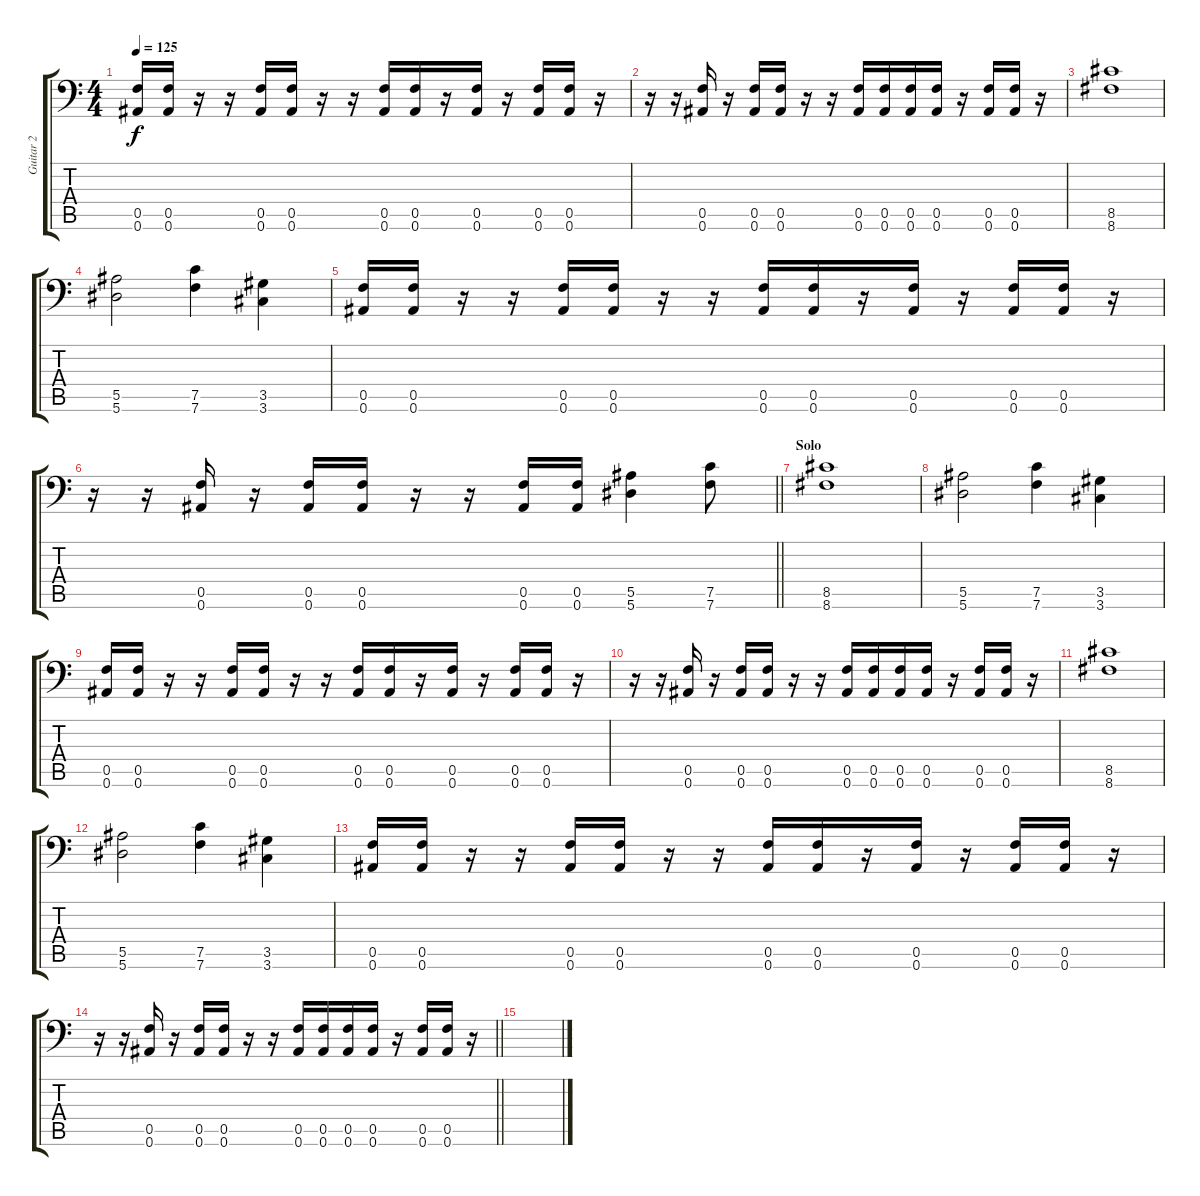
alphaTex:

\track ("Guitar 2" "Guitar 2") {instrument distortionguitar}
\staff {score tabs}
\tuning (C4 G3 Eb3 Bb2 F2 Bb1) {hide}
\ts (4 4)
\tempo 125
\clef f4
\ks c
(0.5 0.6).16{dy f} (0.5 0.6).16 r.16 r.16 (0.5 0.6).16 (0.5 0.6).16 r.16 r.16 (0.5 0.6).16 (0.5 0.6).16 r.16 (0.5 0.6).16 r.16 (0.5 0.6).16 (0.5 0.6).16 r.16 |
r.16 r.16 (0.5 0.6).16 r.16 (0.5 0.6).16 (0.5 0.6).16 r.16 r.16 (0.5 0.6).16 (0.5 0.6).16 (0.5 0.6).16 (0.5 0.6).16 r.16 (0.5 0.6).16 (0.5 0.6).16 r.16 |
(8.5 8.6).1 |
(5.5 5.6).2 (7.5 7.6).4 (3.5 3.6).4 |
(0.5 0.6).16 (0.5 0.6).16 r.16 r.16 (0.5 0.6).16 (0.5 0.6).16 r.16 r.16 (0.5 0.6).16 (0.5 0.6).16 r.16 (0.5 0.6).16 r.16 (0.5 0.6).16 (0.5 0.6).16 r.16 |
\barLineRight lightlight
r.16 r.16 (0.5 0.6).16 r.16 (0.5 0.6).16 (0.5 0.6).16 r.16 r.16 (0.5 0.6).16 (0.5 0.6).16 (5.5 5.6).4 (7.5 7.6).8 |
\section ("" "Solo")
(8.5 8.6).1 |
(5.5 5.6).2 (7.5 7.6).4 (3.5 3.6).4 |
(0.5 0.6).16 (0.5 0.6).16 r.16 r.16 (0.5 0.6).16 (0.5 0.6).16 r.16 r.16 (0.5 0.6).16 (0.5 0.6).16 r.16 (0.5 0.6).16 r.16 (0.5 0.6).16 (0.5 0.6).16 r.16 |
r.16 r.16 (0.5 0.6).16 r.16 (0.5 0.6).16 (0.5 0.6).16 r.16 r.16 (0.5 0.6).16 (0.5 0.6).16 (0.5 0.6).16 (0.5 0.6).16 r.16 (0.5 0.6).16 (0.5 0.6).16 r.16 |
(8.5 8.6).1 |
(5.5 5.6).2 (7.5 7.6).4 (3.5 3.6).4 |
(0.5 0.6).16 (0.5 0.6).16 r.16 r.16 (0.5 0.6).16 (0.5 0.6).16 r.16 r.16 (0.5 0.6).16 (0.5 0.6).16 r.16 (0.5 0.6).16 r.16 (0.5 0.6).16 (0.5 0.6).16 r.16 |
\barLineRight lightlight
r.16 r.16 (0.5 0.6).16 r.16 (0.5 0.6).16 (0.5 0.6).16 r.16 r.16 (0.5 0.6).16 (0.5 0.6).16 (0.5 0.6).16 (0.5 0.6).16 r.16 (0.5 0.6).16 (0.5 0.6).16 r.16 |
\section ("" "")
